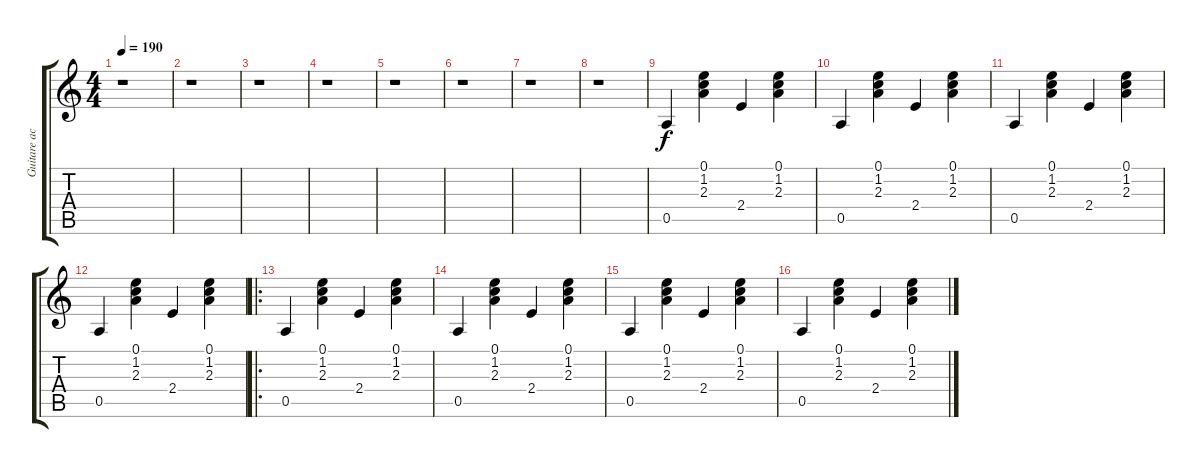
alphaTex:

\track ("Guitare accompagnement" "Guitare ac") {instrument acousticguitarnylon}
\staff {score tabs}
\tuning (E4 B3 G3 D3 A2 E2) {hide}
\ts (4 4)
\tempo 190
\clef g2
\ks c
r.1{dy f instrument acousticguitarnylon} |
r.1 |
r.1 |
r.1 |
r.1 |
r.1 |
r.1 |
r.1 |
0.5.4 (0.1 1.2 2.3).4 2.4.4 (0.1 1.2 2.3).4 |
0.5.4 (0.1 1.2 2.3).4 2.4.4 (0.1 1.2 2.3).4 |
0.5.4 (0.1 1.2 2.3).4 2.4.4 (0.1 1.2 2.3).4 |
0.5.4 (0.1 1.2 2.3).4 2.4.4 (0.1 1.2 2.3).4 |
\ro
0.5.4 (0.1 1.2 2.3).4 2.4.4 (0.1 1.2 2.3).4 |
0.5.4 (0.1 1.2 2.3).4 2.4.4 (0.1 1.2 2.3).4 |
0.5.4 (0.1 1.2 2.3).4 2.4.4 (0.1 1.2 2.3).4 |
0.5.4 (0.1 1.2 2.3).4 2.4.4 (0.1 1.2 2.3).4
